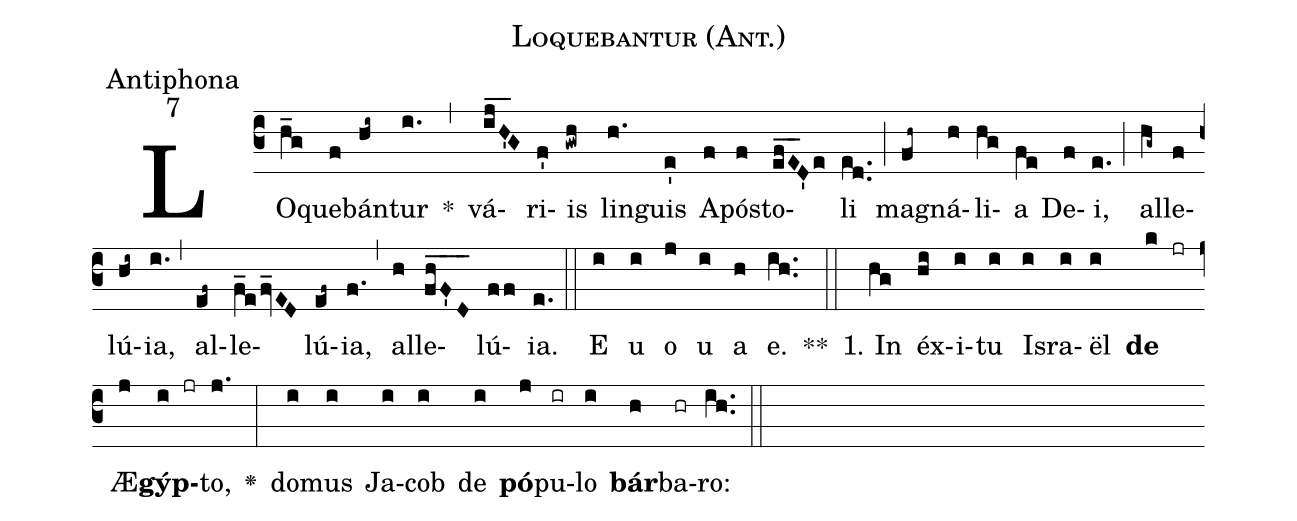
name:Loquebantur (Ant.);
office-part:Antiphona;
mode:7;
%%
(c3) LO(h_g)que(f)bán(hi~)tur(i.) *(,) vá(ij_H'_G)ri(f')is(gwh) lin(h.)guis(e') A(f)pó(f)sto(ef_E_D'e)li(ed..) (;) ma(fh~)gná(h)li(hg)a(fe) De(f)i,(e.) (;) al(hg~)le(f)lú(hi~){ia},(i.) (,) al(ef~)le(f_efv_ED)lú(ef~){ia},(f.) (,) al(h)le(fh_F'_D_)lú(ff){ia}.(e.) (::) <eu>E(i) u(i) o(j) u(i) a(h) e.</eu>(ih..) **(::)
1. In(hg) éx(hi)i(i)tu(i) Is(i)ra(i)ël(i) <b>de</b>(k jr) Æ(j)<b>gýp</b>(i jr)to,(j.) <v>\greheightstar</v>(:) do(i)mus(i) Ja(i)cob(i) de(i) <b>pó</b>(j)pu(ir)lo(i) <b>bár</b>(h)ba(hr)ro:(ih..) (::)
